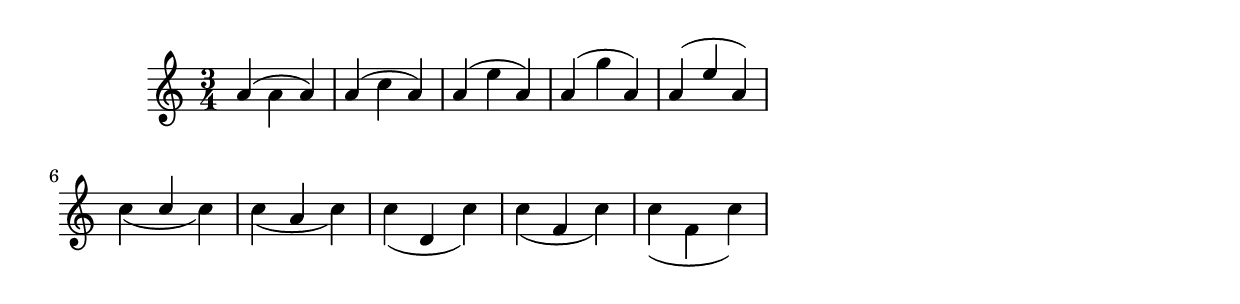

\version "2.11.51"
\header{
  texidoc="
Slurs should look nice and symmetric.  The curvature may increase
only to avoid noteheads, and as little as possible.  Slurs never
run through noteheads or stems.
"
}

\layout{
  line-width = 120.\mm
}

\relative c''{
  \time 3/4
  \slurUp
  \stemNeutral a ( \stemDown a \stemNeutral  a) a( c  a) a( e'  a,) a( g'  a,)
  \stemUp a( e'  a,)
  \break
  \slurDown
  \stemNeutral c ( \stemUp c \stemNeutral  c) c ( a  c) c( d,  c') c( f,  c')
  \stemDown c( f,  c')
}
